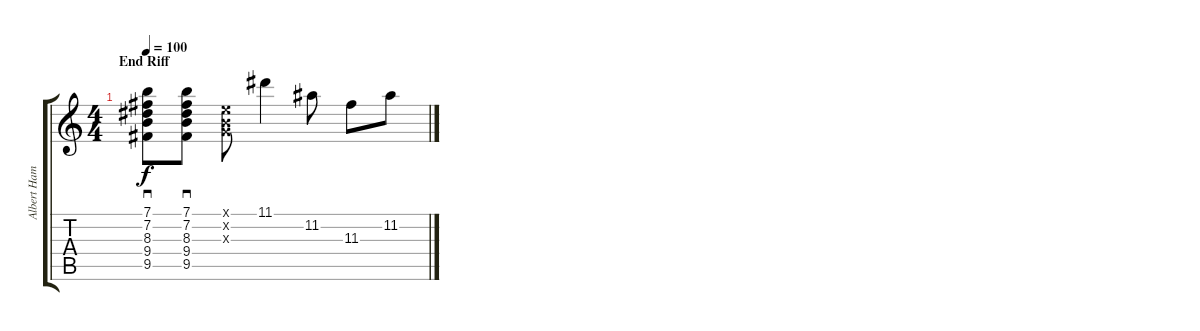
\track ("Albert Hammond Jr. (Clean)" "Albert Ham") {instrument electricguitarclean}
\staff {score tabs}
\tuning (E4 B3 G3 D3 A2 E2) {hide}
\ts (4 4)
\section ("" "End Riff")
\tempo 100
\clef g2
\ks c
(7.1 7.2 8.3 9.4 9.5).8{sd dy f} (7.1 7.2 8.3 9.4 9.5).8{sd} (0.1{x} 0.2{x} 0.3{x}).8 11.1.4 11.2.8 11.3.8 11.2.8
